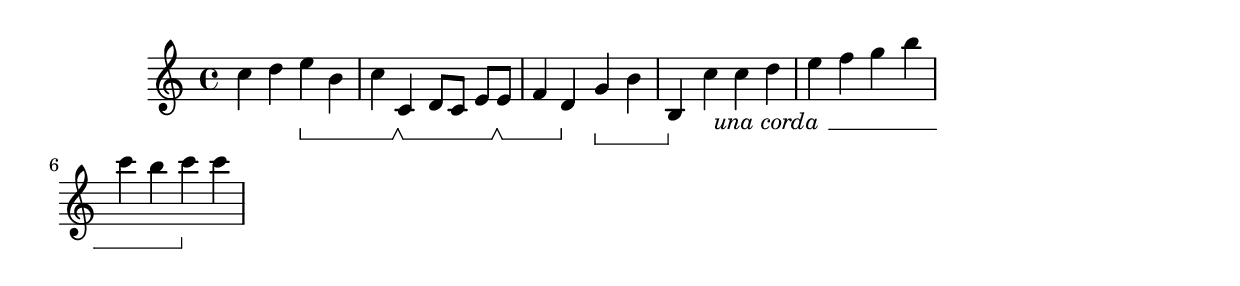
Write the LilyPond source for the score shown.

\version "2.1.36"

\header {

    texidoc = "The brackets of a piano pedal should start and end at
 the left side of the note. If a note is shared between two brackets,
 these ends are flared.

At a line-break, there are no vertical endings.  " }

\score {
    \notes \relative c'' {
        \set Staff.pedalSustainStyle = #'bracket

        c4 d e \sustainDown b c c, \sustainUp \sustainDown  d8[ c]  e8[ 
	    e \sustainUp \sustainDown] f4 d
        \sustainUp g \sustainDown b b, \sustainUp c'

        \set Staff.pedalUnaCordaStyle = #'mixed

        c4 d \unaCorda e f g
        b  | \break c b c \treCorde c
    }
    \paper { raggedright = ##t }
}
